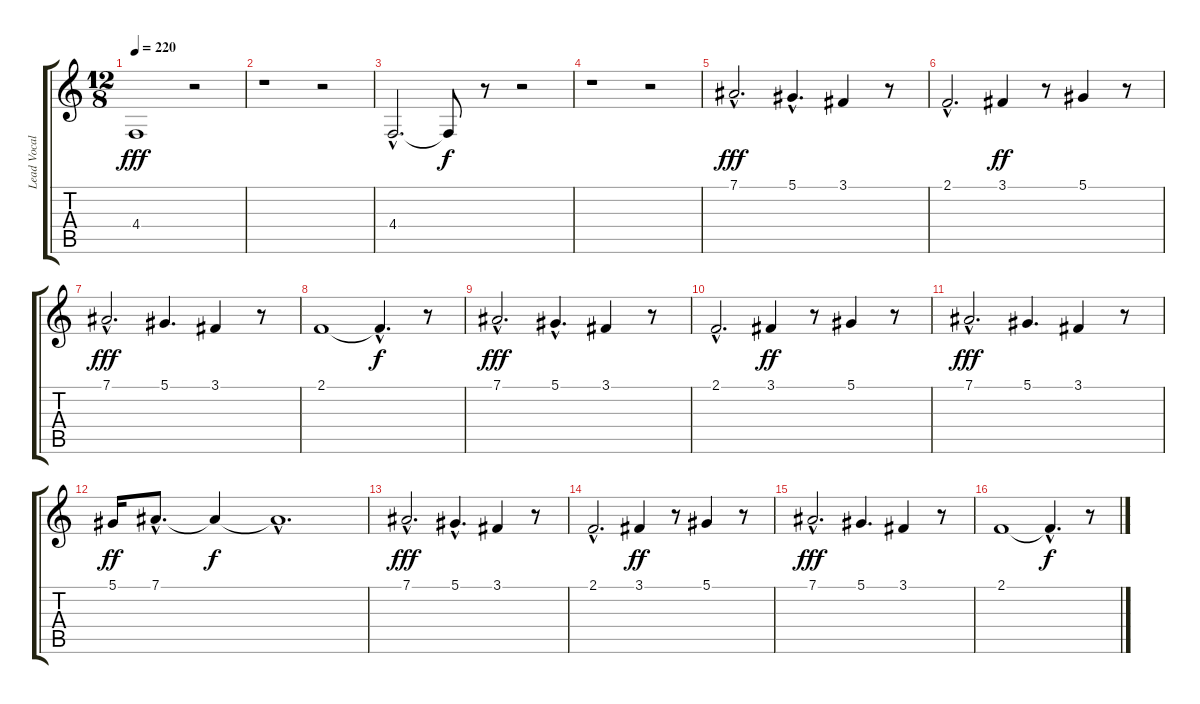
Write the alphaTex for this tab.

\track ("Lead Vocals" "Lead Vocal") {instrument flute}
\staff {score tabs}
\tuning (Eb4 Bb3 Gb3 Db3 Ab2 Eb2) {hide}
\ts (12 8)
\tempo 220
\clef g2
\ks c
4.4.1{dy fff} r.2 |
r.1 r.2 |
4.4{hac}.2{d} 4.4{t}.8{dy f} r.8 r.2 |
r.1 r.2 |
7.1{hac}.2{d dy fff} 5.1{hac}.4{d} 3.1.4 r.8 |
2.1{hac}.2{d} 3.1.4{dy ff} r.8 5.1.4 r.8 |
7.1{hac}.2{d dy fff} 5.1.4{d} 3.1.4 r.8 |
2.1.1 2.1{hac t}.4{d dy f} r.8 |
7.1{hac}.2{d dy fff} 5.1{hac}.4{d} 3.1.4 r.8 |
2.1{hac}.2{d} 3.1.4{dy ff} r.8 5.1.4 r.8 |
7.1{hac}.2{d dy fff} 5.1.4{d} 3.1.4 r.8 |
5.1.16{dy ff} 7.1{hac}.8{d} 7.1{t}.4{dy f} 7.1{hac t}.1{d} |
7.1{hac}.2{d dy fff} 5.1{hac}.4{d} 3.1.4 r.8 |
2.1{hac}.2{d} 3.1.4{dy ff} r.8 5.1.4 r.8 |
7.1{hac}.2{d dy fff} 5.1.4{d} 3.1.4 r.8 |
2.1.1 2.1{hac t}.4{d dy f} r.8
